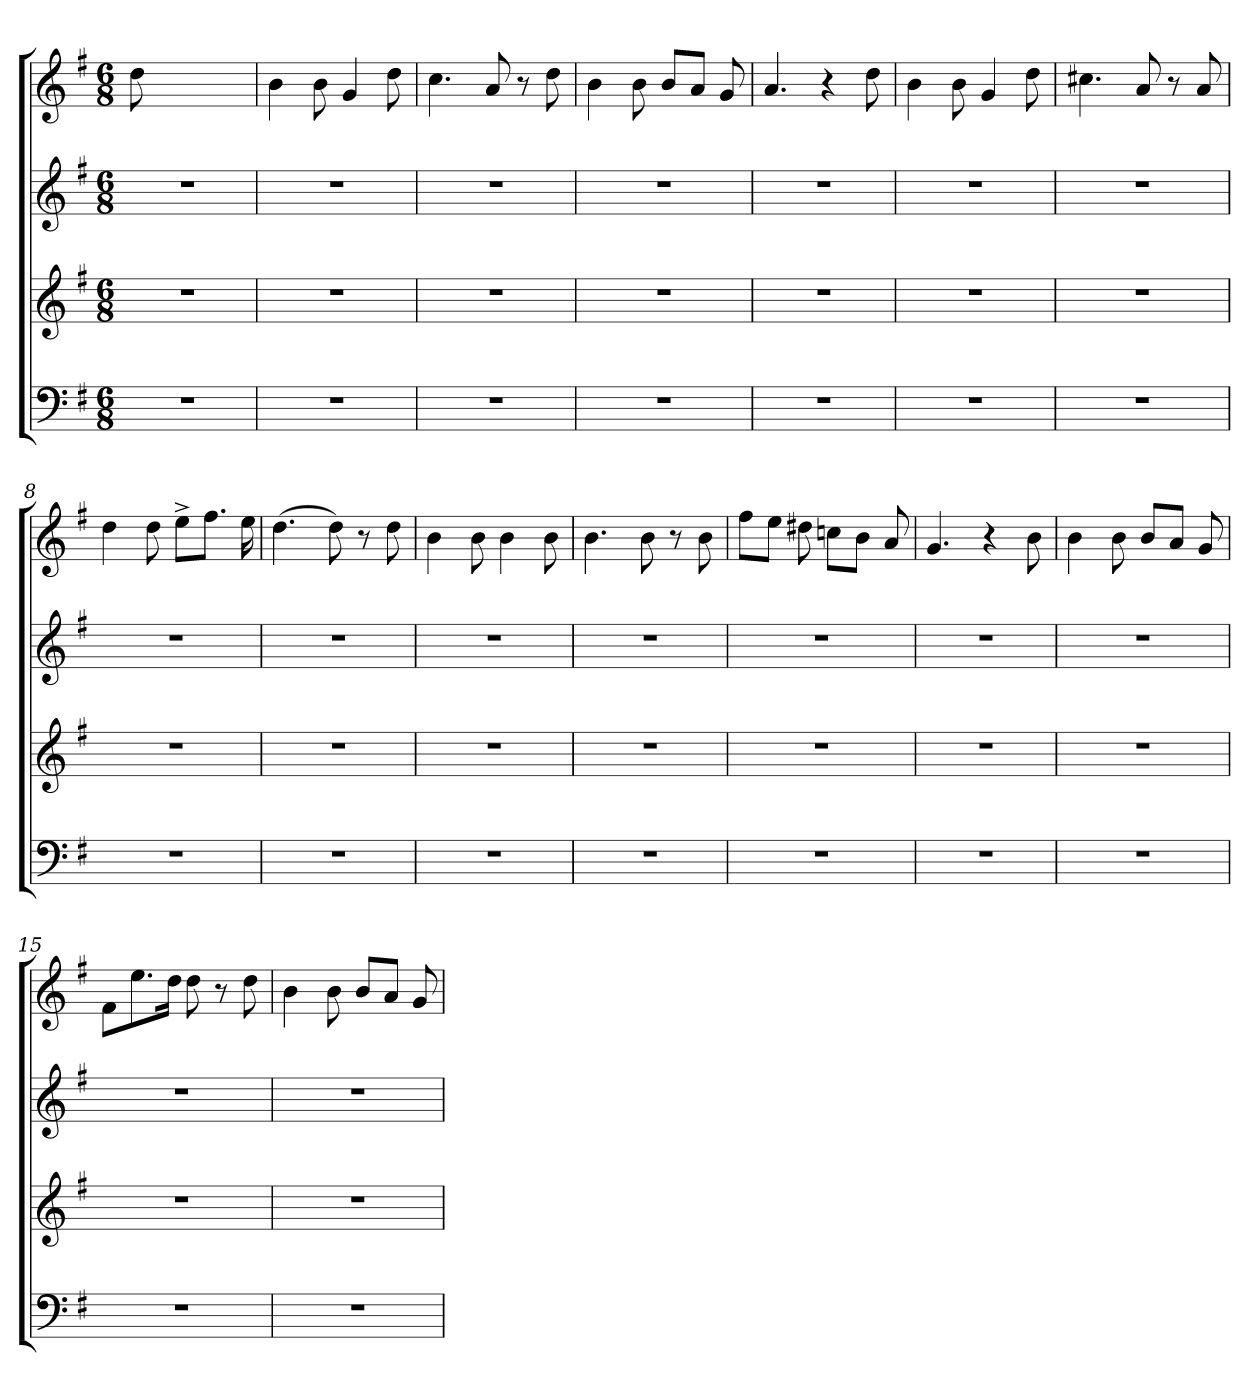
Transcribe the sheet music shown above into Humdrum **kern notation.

**kern	**kern	**kern	**kern	**dynam
*part4	*part3	*part2	*part1	*part1
*staff4	*staff3	*staff2	*staff1	*staff1
*clefF4	*clefG2	*clefG2	*clefG2	*
*k[f#]	*k[f#]	*k[f#]	*k[f#]	*
*M6/8	*M6/8	*M6/8	*M6/8	*
=1	=1	=1	=1	=1
2.r	2.r	2.r	8dd	Allegro
.	.	.	2ryy	.
.	.	.	8ryy	.
=2	=2	=2	=2	=2
2.r	2.r	2.r	4b	.
.	.	.	8b	.
.	.	.	4g	.
.	.	.	8dd	.
=3	=3	=3	=3	=3
2.r	2.r	2.r	4.cc	.
.	.	.	8a	.
.	.	.	8r	.
.	.	.	8dd	.
=4	=4	=4	=4	=4
2.r	2.r	2.r	4b	.
.	.	.	8b	.
.	.	.	(8bL	.
.	.	.	8aJ	.
.	.	.	8g	.
=5	=5	=5	=5	=5
2.r	2.r	2.r	4.a	.
.	.	.	4r	.
.	.	.	8dd	.
=6	=6	=6	=6	=6
2.r	2.r	2.r	4b	.
.	.	.	8b	.
.	.	.	4g	.
.	.	.	8dd	.
=7	=7	=7	=7	=7
2.r	2.r	2.r	4.cc#X	.
.	.	.	8a	.
.	.	.	8r	.
.	.	.	8a	.
!!LO:LB:g=z
=8	=8	=8	=8	=8
2.r	2.r	2.r	4dd	.
.	.	.	8dd	.
.	.	.	8ee^L	.
.	.	.	8.ff#J	.
.	.	.	16ee	.
=9	=9	=9	=9	=9
2.r	2.r	2.r	(4.dd	.
.	.	.	8dd)	.
.	.	.	8r	.
.	.	.	8dd	.
=10	=10	=10	=10	=10
2.r	2.r	2.r	4b	.
.	.	.	8b	.
.	.	.	4b	.
.	.	.	8b	.
=11	=11	=11	=11	=11
2.r	2.r	2.r	(4.b	.
.	.	.	8b	.
.	.	.	8r	.
.	.	.	8b	.
=12	=12	=12	=12	=12
2.r	2.r	2.r	8ff#L	.
.	.	.	8eeJ	.
.	.	.	8dd#X	.
.	.	.	8ccnL	.
.	.	.	8bJ	.
.	.	.	8a	.
=13	=13	=13	=13	=13
2.r	2.r	2.r	4.g	.
.	.	.	4r	.
.	.	.	8b	.
!!LO:LB:g=z
=14	=14	=14	=14	=14
2.r	2.r	2.r	4b	.
.	.	.	8b	.
.	.	.	(8bL	.
.	.	.	8aJ	.
.	.	.	8g	.
=15	=15	=15	=15	=15
2.r	2.r	2.r	8f#L	.
.	.	.	8.ee	.
.	.	.	16ddJk	.
.	.	.	8dd	.
.	.	.	8r	.
.	.	.	8dd	.
=16	=16	=16	=16	=16
2.r	2.r	2.r	4b	.
.	.	.	8b	.
.	.	.	(8bL	.
.	.	.	8aJ	.
.	.	.	8g	.
=	=	=	=	=
*-	*-	*-	*-	*-
